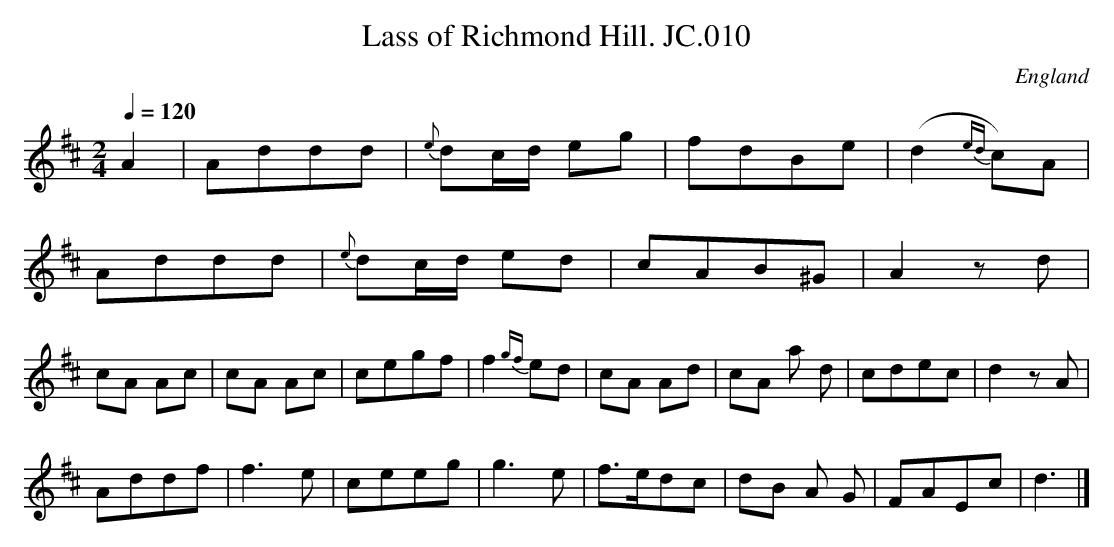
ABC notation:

X:1
T:Lass of Richmond Hill. JC.010
L:1/8
M:2/4
O:England
Q:1/4=120
K:D
A2|\
Addd|{e}dc/d/ eg|fdBe|(d2{ed} c)A|!
Addd|{e}dc/d/ ed|cAB^G|A2zd|!
cA Ac|cA Ac|cegf|f2{gf} ed|cA Ad|\
cA a d|cdec|d2zA|!
Addf|f3e|ceeg|g3e|f>edc|\
dB A G|FAEc|d3|]
